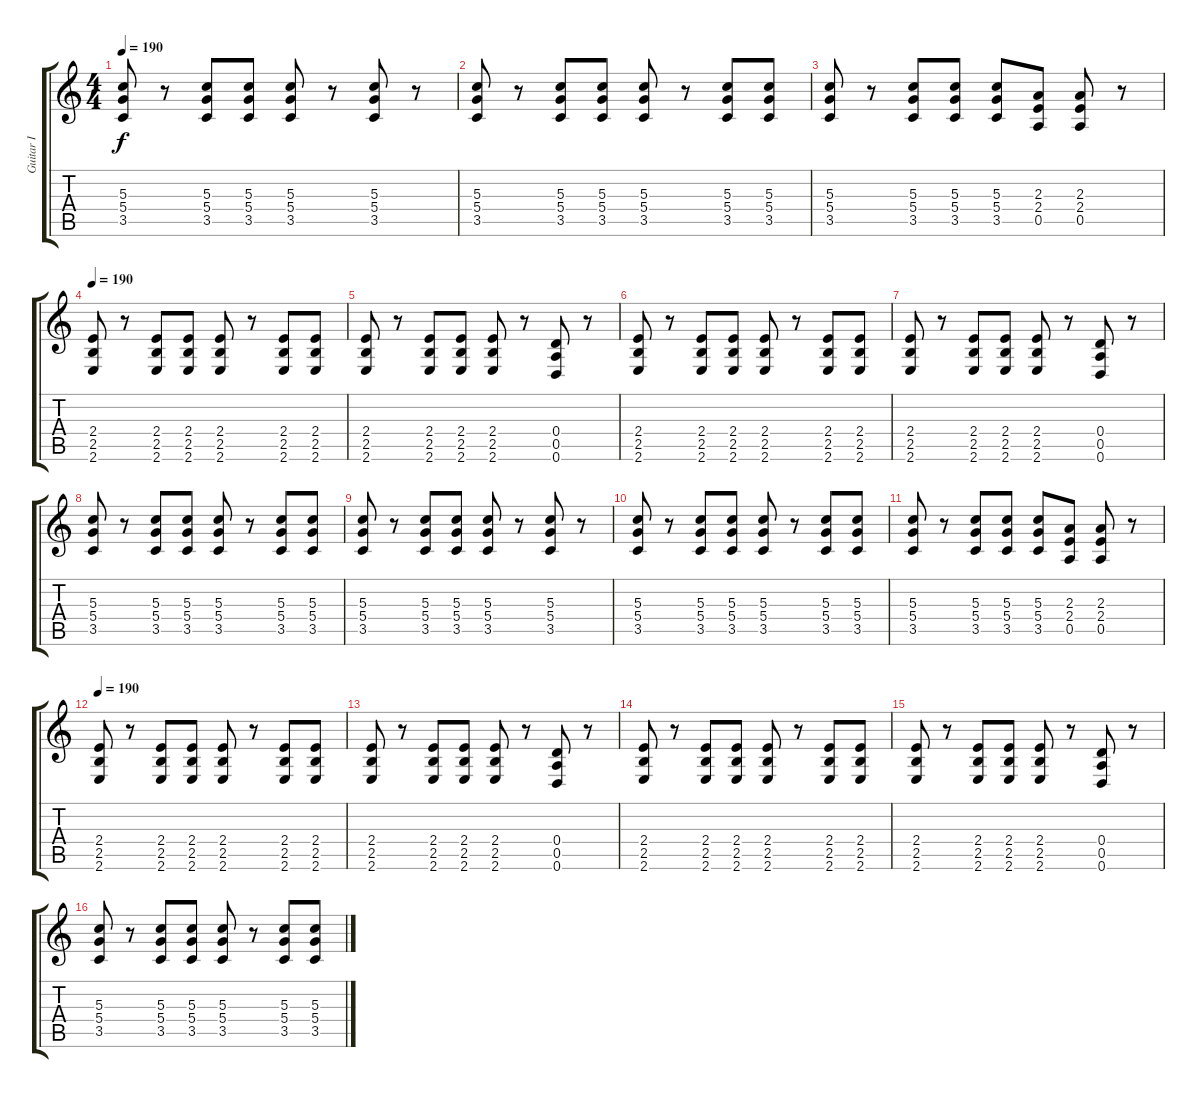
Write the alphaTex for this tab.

\track ("Guitar I" "Guitar I") {instrument distortionguitar}
\staff {score tabs}
\tuning (E4 B3 G3 D3 A2 D2) {hide}
\ts (4 4)
\tempo 190
\clef g2
\ks c
(5.3 5.4 3.5).8{dy f} r.8 (5.3 5.4 3.5).8 (5.3 5.4 3.5).8 (5.3 5.4 3.5).8 r.8 (5.3 5.4 3.5).8 r.8 |
(5.3 5.4 3.5).8 r.8 (5.3 5.4 3.5).8 (5.3 5.4 3.5).8 (5.3 5.4 3.5).8 r.8 (5.3 5.4 3.5).8 (5.3 5.4 3.5).8 |
(5.3 5.4 3.5).8 r.8 (5.3 5.4 3.5).8 (5.3 5.4 3.5).8 (5.3 5.4 3.5).8 (2.3 2.4 0.5).8 (2.3 2.4 0.5).8 r.8 |
\tempo 190
(2.4 2.5 2.6).8 r.8 (2.4 2.5 2.6).8 (2.4 2.5 2.6).8 (2.4 2.5 2.6).8 r.8 (2.4 2.5 2.6).8 (2.4 2.5 2.6).8 |
(2.4 2.5 2.6).8 r.8 (2.4 2.5 2.6).8 (2.4 2.5 2.6).8 (2.4 2.5 2.6).8 r.8 (0.4 0.5 0.6).8 r.8 |
(2.4 2.5 2.6).8 r.8 (2.4 2.5 2.6).8 (2.4 2.5 2.6).8 (2.4 2.5 2.6).8 r.8 (2.4 2.5 2.6).8 (2.4 2.5 2.6).8 |
(2.4 2.5 2.6).8 r.8 (2.4 2.5 2.6).8 (2.4 2.5 2.6).8 (2.4 2.5 2.6).8 r.8 (0.4 0.5 0.6).8 r.8 |
(5.3 5.4 3.5).8 r.8 (5.3 5.4 3.5).8 (5.3 5.4 3.5).8 (5.3 5.4 3.5).8 r.8 (5.3 5.4 3.5).8 (5.3 5.4 3.5).8 |
(5.3 5.4 3.5).8 r.8 (5.3 5.4 3.5).8 (5.3 5.4 3.5).8 (5.3 5.4 3.5).8 r.8 (5.3 5.4 3.5).8 r.8 |
(5.3 5.4 3.5).8 r.8 (5.3 5.4 3.5).8 (5.3 5.4 3.5).8 (5.3 5.4 3.5).8 r.8 (5.3 5.4 3.5).8 (5.3 5.4 3.5).8 |
(5.3 5.4 3.5).8 r.8 (5.3 5.4 3.5).8 (5.3 5.4 3.5).8 (5.3 5.4 3.5).8 (2.3 2.4 0.5).8 (2.3 2.4 0.5).8 r.8 |
\tempo 190
(2.4 2.5 2.6).8 r.8 (2.4 2.5 2.6).8 (2.4 2.5 2.6).8 (2.4 2.5 2.6).8 r.8 (2.4 2.5 2.6).8 (2.4 2.5 2.6).8 |
(2.4 2.5 2.6).8 r.8 (2.4 2.5 2.6).8 (2.4 2.5 2.6).8 (2.4 2.5 2.6).8 r.8 (0.4 0.5 0.6).8 r.8 |
(2.4 2.5 2.6).8 r.8 (2.4 2.5 2.6).8 (2.4 2.5 2.6).8 (2.4 2.5 2.6).8 r.8 (2.4 2.5 2.6).8 (2.4 2.5 2.6).8 |
(2.4 2.5 2.6).8 r.8 (2.4 2.5 2.6).8 (2.4 2.5 2.6).8 (2.4 2.5 2.6).8 r.8 (0.4 0.5 0.6).8 r.8 |
(5.3 5.4 3.5).8 r.8 (5.3 5.4 3.5).8 (5.3 5.4 3.5).8 (5.3 5.4 3.5).8 r.8 (5.3 5.4 3.5).8 (5.3 5.4 3.5).8
